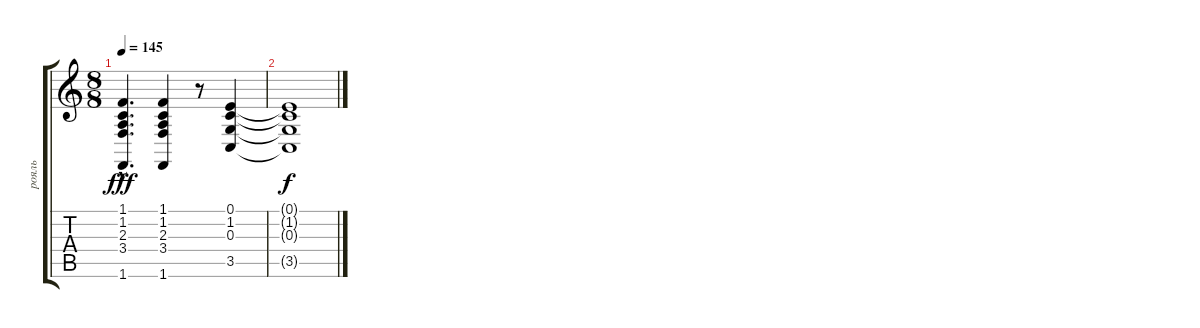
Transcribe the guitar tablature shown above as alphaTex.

\track ("рояль" "рояль") {instrument brightacousticpiano}
\staff {score tabs}
\tuning (E4 B3 G3 D3 A2 E2) {hide}
\ts (8 8)
\tempo 145
\clef g2
\ks c
(1.1{hac} 1.2 2.3{hac} 3.4 1.6).4{d dy fff} (1.1 1.2 2.3 3.4 1.6).4 r.8 (0.1 1.2 0.3 3.5).4 |
(0.1{t} 1.2{t} 0.3{t} 3.5{t}).1{dy f}
